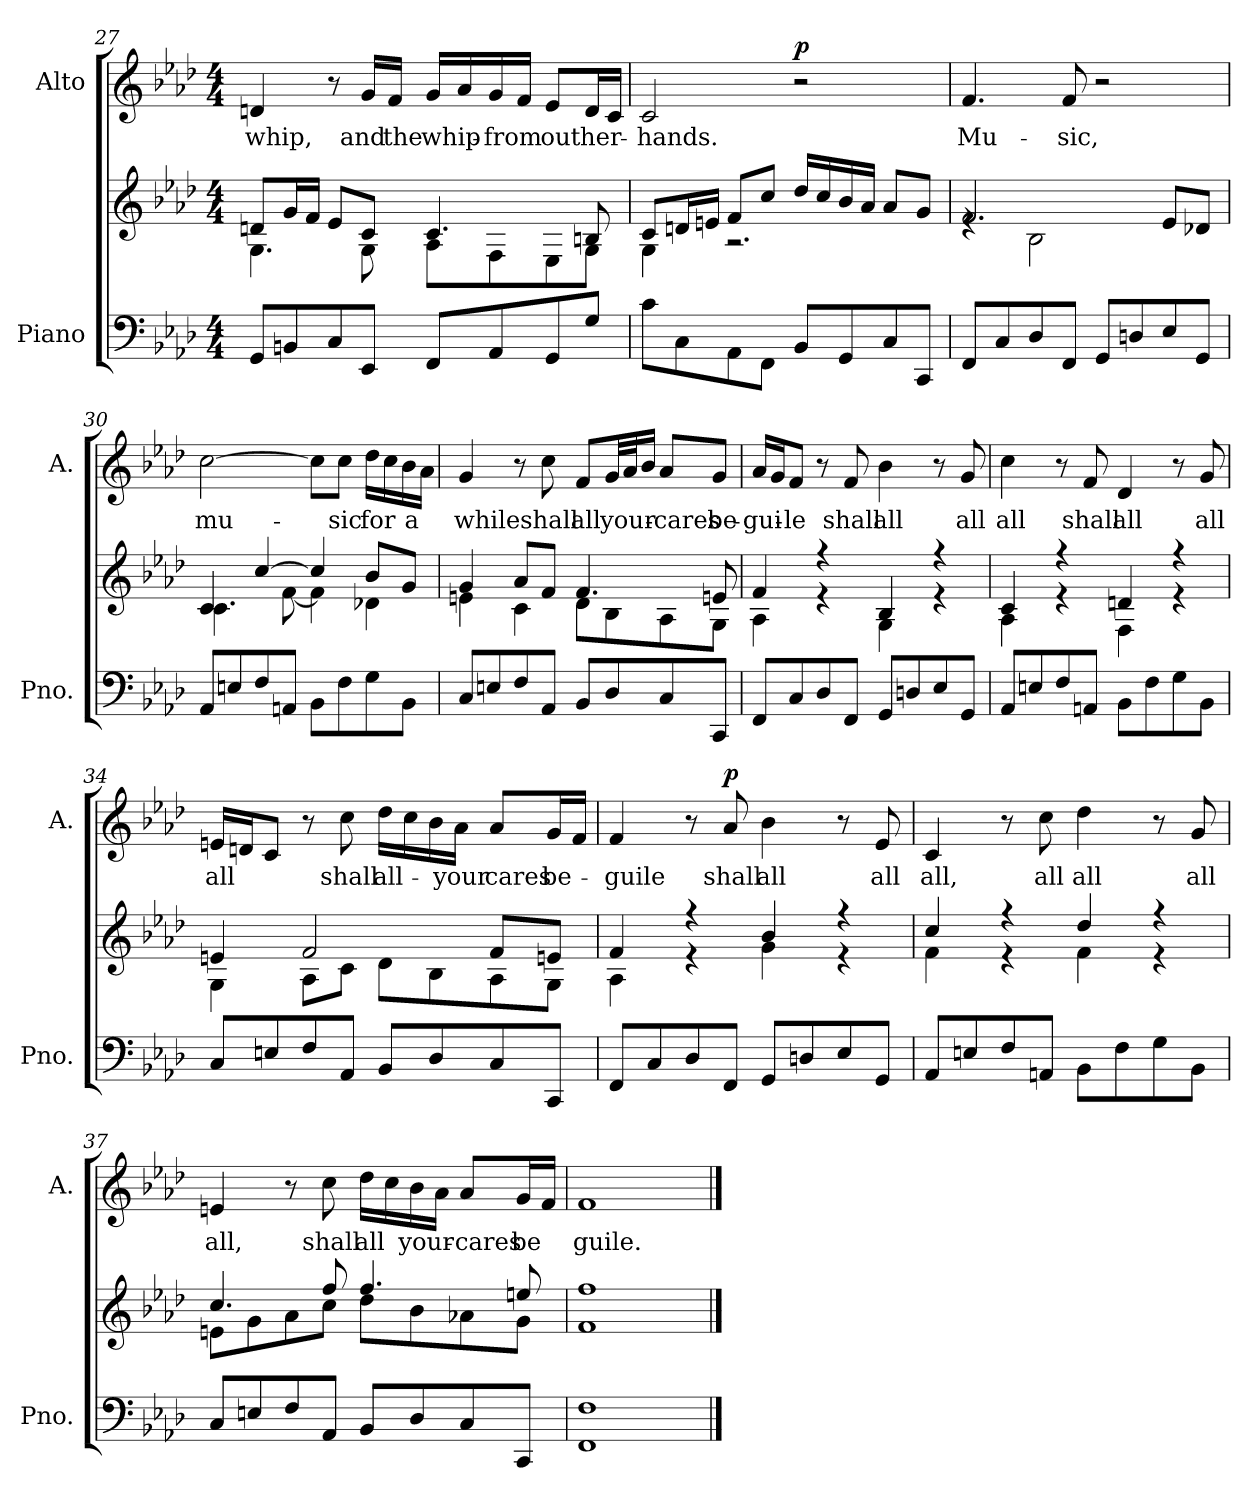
**kern	**kern	**kern	**text	**dynam
*part2	*part2	*part1	*part1	*part1
*staff3	*staff2	*staff1	*staff1	*staff1
*I"Piano	*	*I"Alto	*	*
*I'Pno.	*	*I'A.	*	*
*clefF4	*clefG2	*clefG2	*	*
*k[b-e-a-d-]	*k[b-e-a-d-]	*k[b-e-a-d-]	*	*
*M4/4	*M4/4	*M4/4	*	*
=27	=27	=27	=27	=27
*	*^	*	*	*
!	!	!	!	!LO:LY:b	!
8GG/L	8dn/L	4.G\	4dn/	whip,	.
8BBn/	16g/L	.	.	.	.
.	16f/JJ	.	.	.	.
8C/	8e-/L	.	8r	.	.
!	!	!	!	!LO:LY:b	!
8EE-/J	8c/J	8G\	16g/LL	and	.
!	!	!	!	!LO:LY:b	!
.	.	.	16f/JJ	the	.
!	!	!	!	!LO:LY:b	!
8FF/L	4.c/	8A-\L	16g/LL	whip-	.
.	.	.	16a-/	.	.
!	!	!	!	!LO:LY:b	!
8AA-/	.	8F\	16g/	-from	.
.	.	.	16f/JJ	.	.
!	!	!	!	!LO:LY:b	!
8GG/	.	8E-\	8e-/L	out	.
!	!	!	!	!LO:LY:b	!
8G/J	8Bn/	8G\J	16d/L	her-	.
.	.	.	16c/JJ	.	.
=28	=28	=28	=28	=28	=28
!	!	!	!	!LO:LY:b	!
8c\L	8c/L	4G\	2c/	-hands.	.
8C\	16dn/L	.	.	.	.
.	16en/JJ	.	.	.	.
8AA-\	8f/L	2.r	.	.	.
8FF\J	8cc/J	.	.	.	.
!	!	!	!	!	!LO:DY:b
8BB-/L	16dd-/LL	.	2r	.	p
.	16cc/	.	.	.	.
8GG/	16b-/	.	.	.	.
.	16a-/JJ	.	.	.	.
8C/	8a-/L	.	.	.	.
8CC/J	8g/J	.	.	.	.
!!LO:LB:g=z
=29	=29	=29	=29	=29	=29
!	!	!	!	!LO:LY:b	!
8FF/L	2.f/	4re	4.f/	Mu-	.
8C/	.	.	.	.	.
8D-/	.	2B-\	.	.	.
!	!	!	!	!LO:LY:b	!
8FF/J	.	.	8f/	-sic,	.
8GG/L	.	.	2r	.	.
8Dn/	.	.	.	.	.
8E-/	8e-/L	4reyy	.	.	.
8GG/J	8d-X/J	.	.	.	.
=30	=30	=30	=30	=30	=30
!	!	!	!	!LO:LY:b	!
8AA-/L	4c/	4.c\	[2cc\	mu-	.
8En/	.	.	.	.	.
8F/	[4cc/	.	.	.	.
8AAn/J	.	[8f\	.	.	.
8BB-\L	4cc/]	4f\]	8cc\L]	.	.
!	!	!	!	!LO:LY:b	!
8F\	.	.	8cc\J	-sic	.
!	!	!	!	!LO:LY:b	!
8G\	8b-/L	4d-X\	16dd-\LL	for	.
.	.	.	16cc\	.	.
!	!	!	!	!LO:LY:b	!
8BB-\J	8g/J	.	16b-\	a	.
.	.	.	16a-\JJ	.	.
=31	=31	=31	=31	=31	=31
!	!	!	!	!LO:LY:b	!
8C/L	4g/	4en\	4g/	while	.
8En/	.	.	.	.	.
8F/	8a-/L	4c\	8r	.	.
!	!	!	!	!LO:LY:b	!
8AA-/J	8f/J	.	8cc\	shall	.
!	!	!	!	!LO:LY:b	!
8BB-/L	4.f/	8d-\L	8f/L	all	.
!	!	!	!	!LO:LY:b	!
8D-/	.	8B-\	32g/LL	your-	.
.	.	.	32a-/J	.	.
.	.	.	16b-/JJ	.	.
!	!	!	!	!LO:LY:b	!
8C/	.	8A-\	8a-/L	-cares	.
!	!	!	!	!LO:LY:b	!
8CC/J	8en/	8G\J	8g/J	be-	.
!!LO:LB:g=z
=32	=32	=32	=32	=32	=32
!	!	!	!	!LO:LY:b	!
8FF/L	4f/	4A-\	16a-/LL	-gui-	.
.	.	.	16g/J	.	.
!	!	!	!	!LO:LY:b	!
8C/	.	.	8f/J	-le	.
8D-/	4re	4rff	8r	.	.
!	!	!	!	!LO:LY:b	!
8FF/J	.	.	8f/	shall	.
!	!	!	!	!LO:LY:b	!
8GG/L	4B-/	4G\	4b-\	all	.
8Dn/	.	.	.	.	.
8E-/	4re	4rff	8r	.	.
!	!	!	!	!LO:LY:b	!
8GG/J	.	.	8g/	all	.
=33	=33	=33	=33	=33	=33
!	!	!	!	!LO:LY:b	!
8AA-/L	4c/	4A-\	4cc\	all	.
8En/	.	.	.	.	.
8F/	4re	4rff	8r	.	.
!	!	!	!	!LO:LY:b	!
8AAn/J	.	.	8f/	shall	.
!	!	!	!	!LO:LY:b	!
8BB-\L	4dn/	4F\	4d-/	all	.
8F\	.	.	.	.	.
8G\	4re	4rff	8r	.	.
!	!	!	!	!LO:LY:b	!
8BB-\J	.	.	8g/	all	.
=34	=34	=34	=34	=34	=34
!	!	!	!	!LO:LY:b	!
8C/L	4en/	4G\	16en/LL	all	.
.	.	.	16dn/J	.	.
8En/	.	.	8c/J	.	.
8F/	2f/	8A-\L	8r	.	.
!	!	!	!	!LO:LY:b	!
8AA-/J	.	8c\J	8cc\	shall	.
!	!	!	!	!LO:LY:b	!
8BB-/L	.	8d-\L	16dd-\LL	all-	.
.	.	.	16cc\	.	.
8D-/	.	8B-\	16b-\	.	.
!	!	!	!	!LO:LY:b	!
.	.	.	16a-\JJ	-your	.
!	!	!	!	!LO:LY:b	!
8C/	8f/L	8A-\	8a-/L	cares	.
!	!	!	!	!LO:LY:b	!
8CC/J	8en/J	8G\J	16g/L	be-	.
.	.	.	16f/JJ	.	.
!!LO:LB:g=z
=35	=35	=35	=35	=35	=35
!	!	!	!	!LO:LY:b	!
8FF/L	4f/	4A-\	4f/	-guile	.
8C/	.	.	.	.	.
8D-/	4re	4rff	8r	.	.
!	!	!	!	!LO:LY:b	!LO:DY:b
8FF/J	.	.	8a-/	shall	p
!	!	!	!	!LO:LY:b	!
8GG/L	4b-/	4g\	4b-\	all	.
8Dn/	.	.	.	.	.
8E-/	4re	4rff	8r	.	.
!	!	!	!	!LO:LY:b	!
8GG/J	.	.	8e-/	all	.
=36	=36	=36	=36	=36	=36
!	!	!	!	!LO:LY:b	!
8AA-/L	4cc/	4f\	4c/	all,	.
8En/	.	.	.	.	.
8F/	4re	4rff	8r	.	.
!	!	!	!	!LO:LY:b	!
8AAn/J	.	.	8cc\	all	.
!	!	!	!	!LO:LY:b	!
8BB-\L	4dd-/	4f\	4dd-\	all	.
8F\	.	.	.	.	.
8G\	4re	4rff	8r	.	.
!	!	!	!	!LO:LY:b	!
8BB-\J	.	.	8g/	all	.
=37	=37	=37	=37	=37	=37
!	!	!	!	!LO:LY:b	!
8C/L	4.cc/	8en\L	4en/	all,	.
8En/	.	8g\	.	.	.
8F/	.	8a-\	8r	.	.
!	!	!	!	!LO:LY:b	!
8AA-/J	8ff/	8cc\J	8cc\	shall	.
!	!	!	!	!LO:LY:b	!
8BB-/L	4.ff/	8dd-\L	16dd-\LL	all	.
.	.	.	16cc\	.	.
!	!	!	!	!LO:LY:b	!
8D-/	.	8b-\	16b-\	your-	.
.	.	.	16a-\JJ	.	.
!	!	!	!	!LO:LY:b	!
8C/	.	8a-X\	8a-/L	-cares	.
!	!	!	!	!LO:LY:b	!
8CC/J	8een/	8g\J	16g/L	be	.
.	.	.	16f/JJ	.	.
=38	=38	=38	=38	=38	=38
!	!	!	!	!LO:LY:b	!
1FF 1F	1ff	1f	1f	guile.	.
*	*v	*v	*	*	*
==	==	==	==	==
*-	*-	*-	*-	*-
